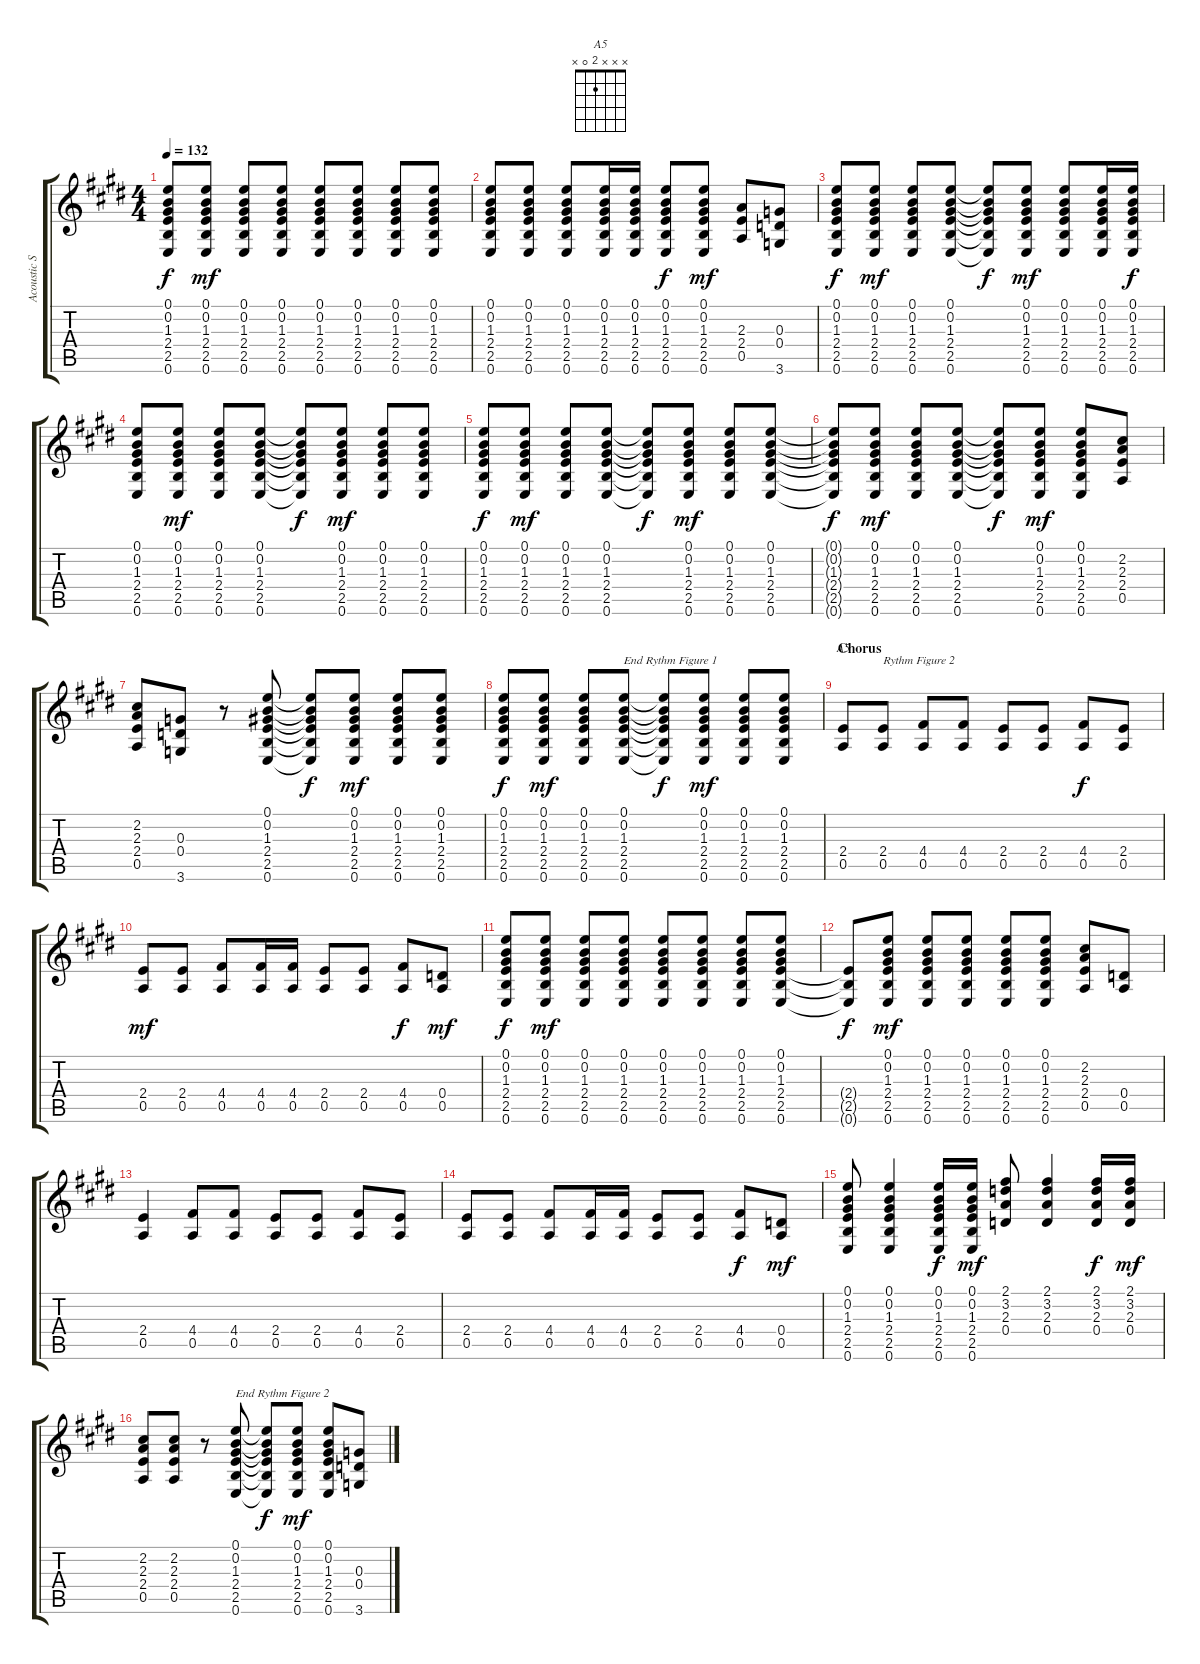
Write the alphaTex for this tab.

\track ("Acoustic Strumming [Guitar V]" "Acoustic S") {instrument acousticguitarsteel}
\staff {score tabs}
\tuning (E4 B3 G3 D3 A2 E2) {hide}
\chord ("A5" x x x 2 0 x)
\ts (4 4)
\tempo 132
\clef g2
\ks e
(0.1 0.2 1.3 2.4 2.5 0.6).8{dy f} (0.1 0.2 1.3 2.4 2.5 0.6).8{dy mf} (0.1 0.2 1.3 2.4 2.5 0.6).8 (0.1 0.2 1.3 2.4 2.5 0.6).8 (0.1 0.2 1.3 2.4 2.5 0.6).8 (0.1 0.2 1.3 2.4 2.5 0.6).8 (0.1 0.2 1.3 2.4 2.5 0.6).8 (0.1 0.2 1.3 2.4 2.5 0.6).8 |
(0.1 0.2 1.3 2.4 2.5 0.6).8 (0.1 0.2 1.3 2.4 2.5 0.6).8 (0.1 0.2 1.3 2.4 2.5 0.6).8 (0.1 0.2 1.3 2.4 2.5 0.6).16 (0.1 0.2 1.3 2.4 2.5 0.6).16 (0.1 0.2 1.3 2.4 2.5 0.6).8{dy f} (0.1 0.2 1.3 2.4 2.5 0.6).8{dy mf} (2.3 2.4 0.5).8 (0.3 0.4 3.6).8 |
(0.1 0.2 1.3 2.4 2.5 0.6).8{dy f} (0.1 0.2 1.3 2.4 2.5 0.6).8{dy mf} (0.1 0.2 1.3 2.4 2.5 0.6).8 (0.1 0.2 1.3 2.4 2.5 0.6).8 (0.1{t} 0.2{t} 1.3{t} 2.4{t} 2.5{t} 0.6{t}).8{dy f} (0.1 0.2 1.3 2.4 2.5 0.6).8{dy mf} (0.1 0.2 1.3 2.4 2.5 0.6).8 (0.1 0.2 1.3 2.4 2.5 0.6).16 (0.1 0.2 1.3 2.4 2.5 0.6).16{dy f} |
(0.1 0.2 1.3 2.4 2.5 0.6).8 (0.1 0.2 1.3 2.4 2.5 0.6).8{dy mf} (0.1 0.2 1.3 2.4 2.5 0.6).8 (0.1 0.2 1.3 2.4 2.5 0.6).8 (0.1{t} 0.2{t} 1.3{t} 2.4{t} 2.5{t} 0.6{t}).8{dy f} (0.1 0.2 1.3 2.4 2.5 0.6).8{dy mf} (0.1 0.2 1.3 2.4 2.5 0.6).8 (0.1 0.2 1.3 2.4 2.5 0.6).8 |
(0.1 0.2 1.3 2.4 2.5 0.6).8{dy f} (0.1 0.2 1.3 2.4 2.5 0.6).8{dy mf} (0.1 0.2 1.3 2.4 2.5 0.6).8 (0.1 0.2 1.3 2.4 2.5 0.6).8 (0.1{t} 0.2{t} 1.3{t} 2.4{t} 2.5{t} 0.6{t}).8{dy f} (0.1 0.2 1.3 2.4 2.5 0.6).8{dy mf} (0.1 0.2 1.3 2.4 2.5 0.6).8 (0.1 0.2 1.3 2.4 2.5 0.6).8 |
(0.1{t} 0.2{t} 1.3{t} 2.4{t} 2.5{t} 0.6{t}).8{dy f} (0.1 0.2 1.3 2.4 2.5 0.6).8{dy mf} (0.1 0.2 1.3 2.4 2.5 0.6).8 (0.1 0.2 1.3 2.4 2.5 0.6).8 (0.1{t} 0.2{t} 1.3{t} 2.4{t} 2.5{t} 0.6{t}).8{dy f} (0.1 0.2 1.3 2.4 2.5 0.6).8{dy mf} (0.1 0.2 1.3 2.4 2.5 0.6).8 (2.2 2.3 2.4 0.5).8 |
(2.2 2.3 2.4 0.5).8 (0.3 0.4 3.6).8 r.8 (0.1 0.2 1.3 2.4 2.5 0.6).8 (0.1{t} 0.2{t} 1.3{t} 2.4{t} 2.5{t} 0.6{t}).8{dy f} (0.1 0.2 1.3 2.4 2.5 0.6).8{dy mf} (0.1 0.2 1.3 2.4 2.5 0.6).8 (0.1 0.2 1.3 2.4 2.5 0.6).8 |
(0.1 0.2 1.3 2.4 2.5 0.6).8{dy f} (0.1 0.2 1.3 2.4 2.5 0.6).8{dy mf} (0.1 0.2 1.3 2.4 2.5 0.6).8 (0.1 0.2 1.3 2.4 2.5 0.6).8{txt "End Rythm Figure 1"} (0.1{t} 0.2{t} 1.3{t} 2.4{t} 2.5{t} 0.6{t}).8{dy f} (0.1 0.2 1.3 2.4 2.5 0.6).8{dy mf} (0.1 0.2 1.3 2.4 2.5 0.6).8 (0.1 0.2 1.3 2.4 2.5 0.6).8 |
\section ("" "Chorus")
(2.4 0.5).8{ch "A5"} (2.4 0.5).8{txt "Rythm Figure 2"} (4.4 0.5).8 (4.4 0.5).8 (2.4 0.5).8 (2.4 0.5).8 (4.4 0.5).8{dy f} (2.4 0.5).8 |
(2.4 0.5).8{dy mf} (2.4 0.5).8 (4.4 0.5).8 (4.4 0.5).16 (4.4 0.5).16 (2.4 0.5).8 (2.4 0.5).8 (4.4 0.5).8{dy f} (0.4 0.5).8{dy mf} |
(0.1 0.2 1.3 2.4 2.5 0.6).8{dy f} (0.1 0.2 1.3 2.4 2.5 0.6).8{dy mf} (0.1 0.2 1.3 2.4 2.5 0.6).8 (0.1 0.2 1.3 2.4 2.5 0.6).8 (0.1 0.2 1.3 2.4 2.5 0.6).8 (0.1 0.2 1.3 2.4 2.5 0.6).8 (0.1 0.2 1.3 2.4 2.5 0.6).8 (0.1 0.2 1.3 2.4 2.5 0.6).8 |
(2.4{t} 2.5{t} 0.6{t}).8{dy f} (0.1 0.2 1.3 2.4 2.5 0.6).8{dy mf} (0.1 0.2 1.3 2.4 2.5 0.6).8 (0.1 0.2 1.3 2.4 2.5 0.6).8 (0.1 0.2 1.3 2.4 2.5 0.6).8 (0.1 0.2 1.3 2.4 2.5 0.6).8 (2.2 2.3 2.4 0.5).8 (0.4 0.5).8 |
(2.4 0.5).4 (4.4 0.5).8 (4.4 0.5).8 (2.4 0.5).8 (2.4 0.5).8 (4.4 0.5).8 (2.4 0.5).8 |
(2.4 0.5).8 (2.4 0.5).8 (4.4 0.5).8 (4.4 0.5).16 (4.4 0.5).16 (2.4 0.5).8 (2.4 0.5).8 (4.4 0.5).8{dy f} (0.4 0.5).8{dy mf} |
(0.1 0.2 1.3 2.4 2.5 0.6).8 (0.1 0.2 1.3 2.4 2.5 0.6).4 (0.1 0.2 1.3 2.4 2.5 0.6).16{dy f} (0.1 0.2 1.3 2.4 2.5 0.6).16{dy mf} (2.1 3.2 2.3 0.4).8 (2.1 3.2 2.3 0.4).4 (2.1 3.2 2.3 0.4).16{dy f} (2.1 3.2 2.3 0.4).16{dy mf} |
(2.2 2.3 2.4 0.5).8 (2.2 2.3 2.4 0.5).8 r.8 (0.1 0.2 1.3 2.4 2.5 0.6).8{txt "End Rythm Figure 2"} (0.1{t} 0.2{t} 1.3{t} 2.4{t} 2.5{t} 0.6{t}).8{dy f} (0.1 0.2 1.3 2.4 2.5 0.6).8{dy mf} (0.1 0.2 1.3 2.4 2.5 0.6).8 (0.3 0.4 3.6).8
